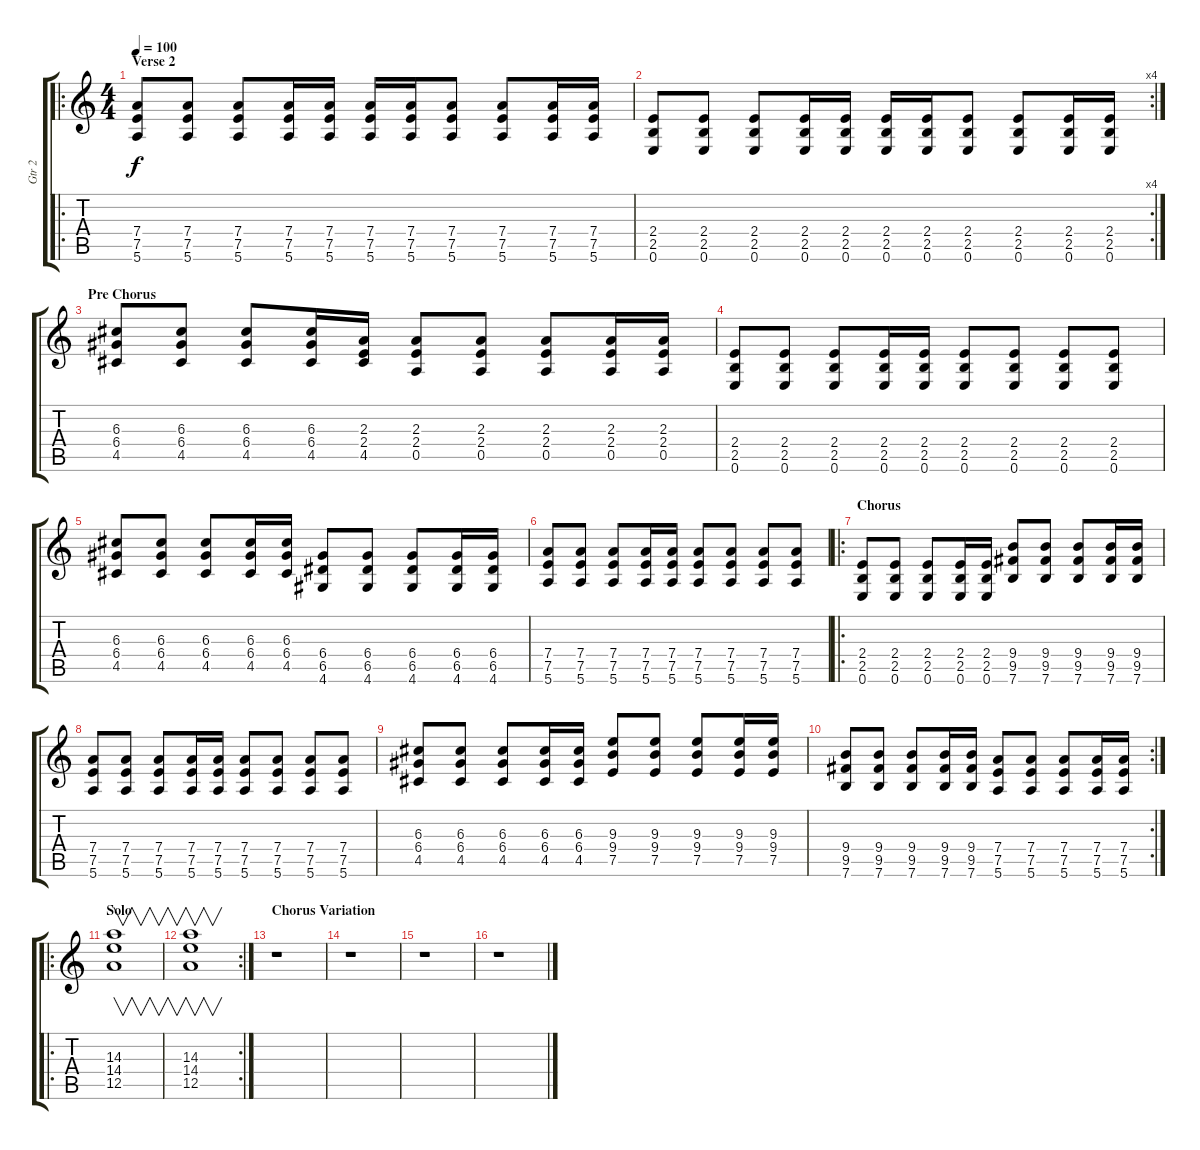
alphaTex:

\track ("Gtr 2" "Gtr 2") {instrument distortionguitar}
\staff {score tabs}
\tuning (E4 B3 G3 D3 A2 E2) {hide}
\ro
\ts (4 4)
\section ("" "Verse 2")
\tempo 100
\clef g2
\ks c
(7.4 7.5 5.6).8{dy f} (7.4 7.5 5.6).8 (7.4 7.5 5.6).8 (7.4 7.5 5.6).16 (7.4 7.5 5.6).16 (7.4 7.5 5.6).16 (7.4 7.5 5.6).16 (7.4 7.5 5.6).8 (7.4 7.5 5.6).8 (7.4 7.5 5.6).16 (7.4 7.5 5.6).16 |
\rc 4
(2.4 2.5 0.6).8 (2.4 2.5 0.6).8 (2.4 2.5 0.6).8 (2.4 2.5 0.6).16 (2.4 2.5 0.6).16 (2.4 2.5 0.6).16 (2.4 2.5 0.6).16 (2.4 2.5 0.6).8 (2.4 2.5 0.6).8 (2.4 2.5 0.6).16 (2.4 2.5 0.6).16 |
\section ("" "Pre Chorus")
(6.3 6.4 4.5).8 (6.3 6.4 4.5).8 (6.3 6.4 4.5).8 (6.3 6.4 4.5).16 (2.3 2.4 4.5).16 (2.3 2.4 0.5).8 (2.3 2.4 0.5).8 (2.3 2.4 0.5).8 (2.3 2.4 0.5).16 (2.3 2.4 0.5).16 |
(2.4 2.5 0.6).8 (2.4 2.5 0.6).8 (2.4 2.5 0.6).8 (2.4 2.5 0.6).16 (2.4 2.5 0.6).16 (2.4 2.5 0.6).8 (2.4 2.5 0.6).8 (2.4 2.5 0.6).8 (2.4 2.5 0.6).8 |
(6.3 6.4 4.5).8 (6.3 6.4 4.5).8 (6.3 6.4 4.5).8 (6.3 6.4 4.5).16 (6.3 6.4 4.5).16 (6.4 6.5 4.6).8 (6.4 6.5 4.6).8 (6.4 6.5 4.6).8 (6.4 6.5 4.6).16 (6.4 6.5 4.6).16 |
(7.4 7.5 5.6).8 (7.4 7.5 5.6).8 (7.4 7.5 5.6).8 (7.4 7.5 5.6).16 (7.4 7.5 5.6).16 (7.4 7.5 5.6).8 (7.4 7.5 5.6).8 (7.4 7.5 5.6).8 (7.4 7.5 5.6).8 |
\ro
\section ("" "Chorus")
(2.4 2.5 0.6).8 (2.4 2.5 0.6).8 (2.4 2.5 0.6).8 (2.4 2.5 0.6).16 (2.4 2.5 0.6).16 (9.4 9.5 7.6).8 (9.4 9.5 7.6).8 (9.4 9.5 7.6).8 (9.4 9.5 7.6).16 (9.4 9.5 7.6).16 |
(7.4 7.5 5.6).8 (7.4 7.5 5.6).8 (7.4 7.5 5.6).8 (7.4 7.5 5.6).16 (7.4 7.5 5.6).16 (7.4 7.5 5.6).8 (7.4 7.5 5.6).8 (7.4 7.5 5.6).8 (7.4 7.5 5.6).8 |
(6.3 6.4 4.5).8 (6.3 6.4 4.5).8 (6.3 6.4 4.5).8 (6.3 6.4 4.5).16 (6.3 6.4 4.5).16 (9.3 9.4 7.5).8 (9.3 9.4 7.5).8 (9.3 9.4 7.5).8 (9.3 9.4 7.5).16 (9.3 9.4 7.5).16 |
\rc 2
(9.4 9.5 7.6).8 (9.4 9.5 7.6).8 (9.4 9.5 7.6).8 (9.4 9.5 7.6).16 (9.4 9.5 7.6).16 (7.4 7.5 5.6).8 (7.4 7.5 5.6).8 (7.4 7.5 5.6).8 (7.4 7.5 5.6).16 (7.4 7.5 5.6).16 |
\ro
\section ("" "Solo")
(14.3 14.4 12.5).1{v} |
\rc 2
(14.3 14.4 12.5).1{v} |
\section ("" "Chorus Variation")
r.1 |
r.1 |
r.1 |
r.1
